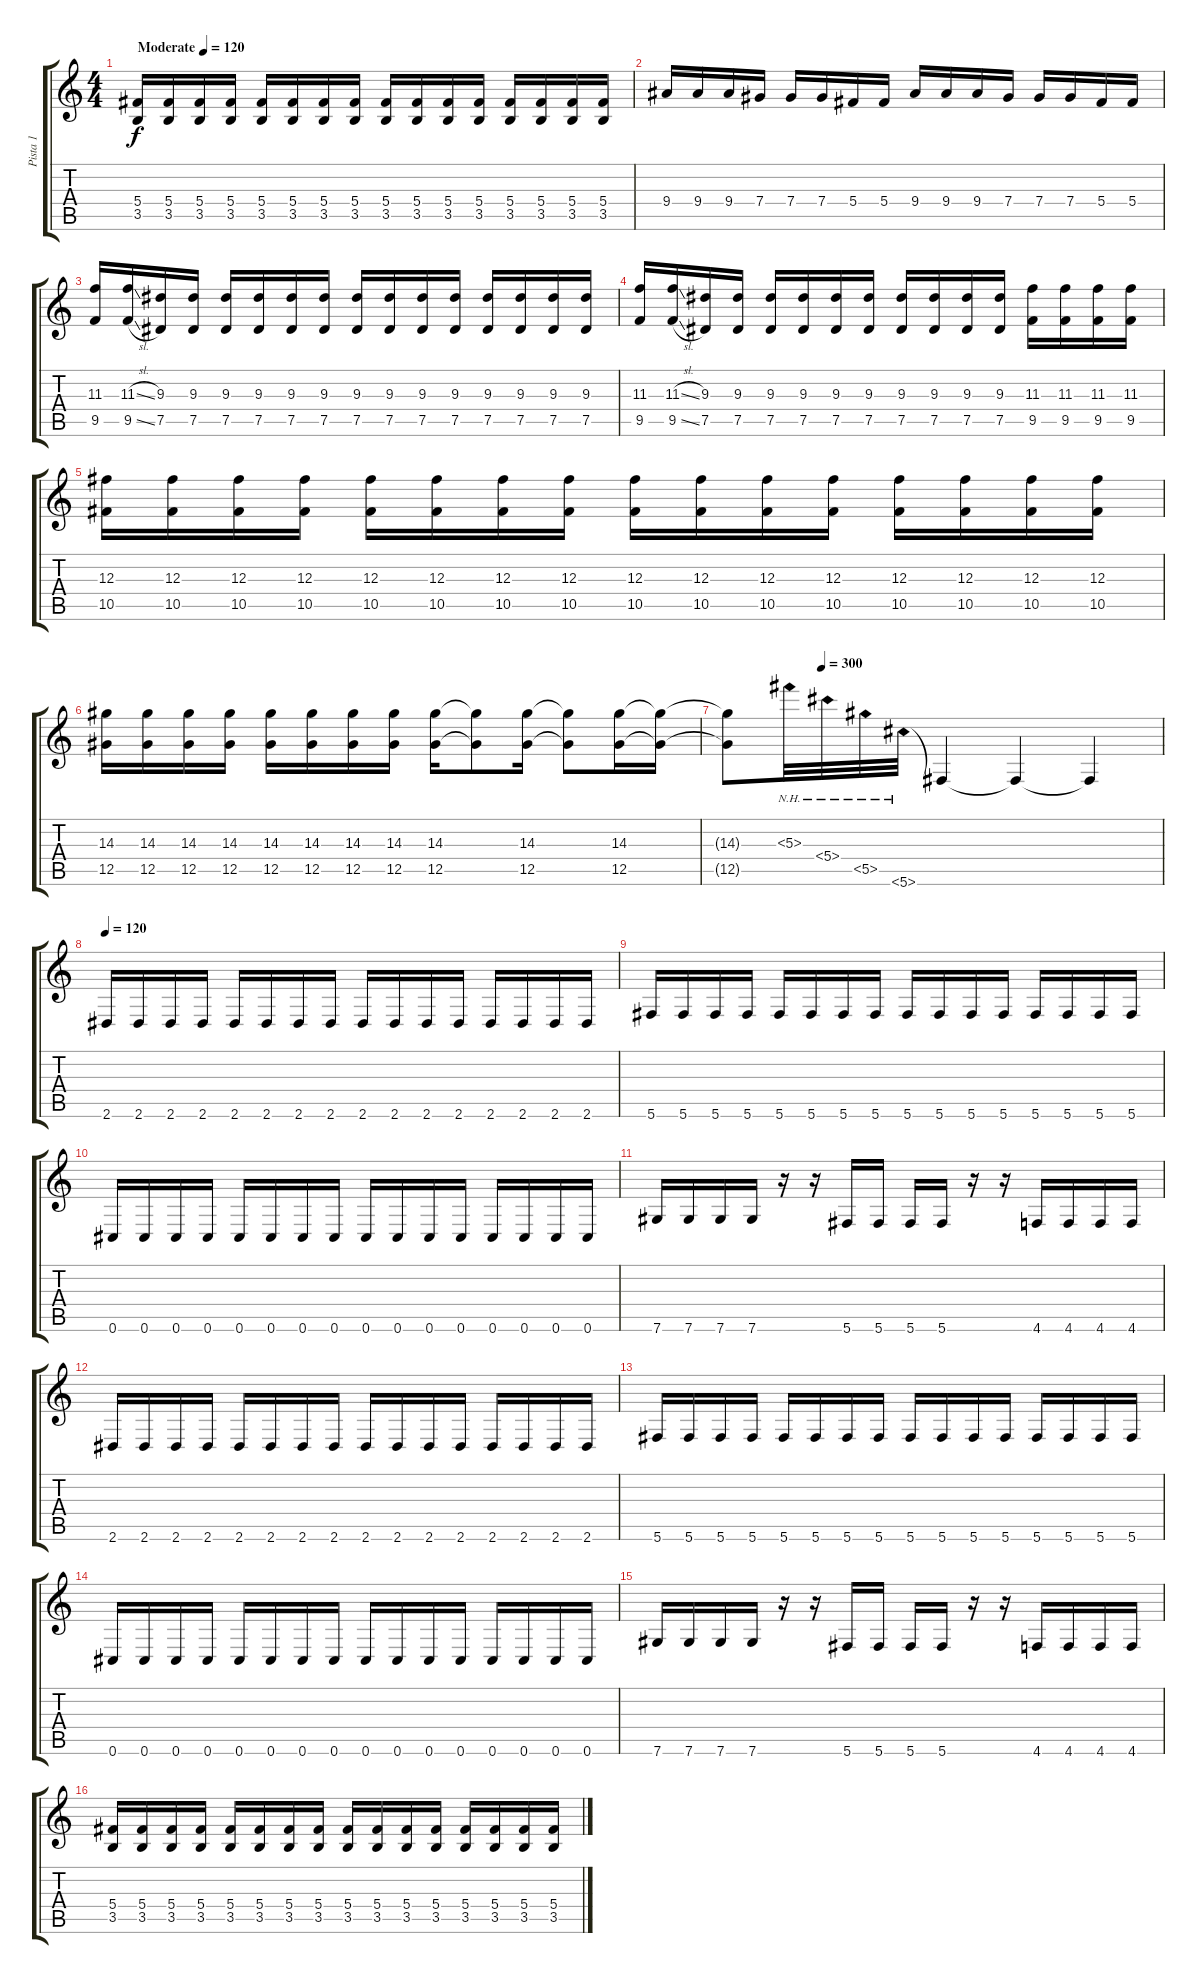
\track ("Pista 1" "Pista 1") {instrument distortionguitar}
\staff {score tabs}
\tuning (Eb4 Bb3 Gb3 Db3 Ab2 Db2) {hide}
\ts (4 4)
\tempo (120 "Moderate")
\clef g2
\ks c
(5.4 3.5).16{dy f instrument distortionguitar} (5.4 3.5).16 (5.4 3.5).16 (5.4 3.5).16 (5.4 3.5).16 (5.4 3.5).16 (5.4 3.5).16 (5.4 3.5).16 (5.4 3.5).16 (5.4 3.5).16 (5.4 3.5).16 (5.4 3.5).16 (5.4 3.5).16 (5.4 3.5).16 (5.4 3.5).16 (5.4 3.5).16 |
9.4.16 9.4.16 9.4.16 7.4.16 7.4.16 7.4.16 5.4.16 5.4.16 9.4.16 9.4.16 9.4.16 7.4.16 7.4.16 7.4.16 5.4.16 5.4.16 |
(11.3 9.5).16 (11.3{sl} 9.5{sl}).16 (9.3 7.5).16 (9.3 7.5).16 (9.3 7.5).16 (9.3 7.5).16 (9.3 7.5).16 (9.3 7.5).16 (9.3 7.5).16 (9.3 7.5).16 (9.3 7.5).16 (9.3 7.5).16 (9.3 7.5).16 (9.3 7.5).16 (9.3 7.5).16 (9.3 7.5).16 |
(11.3 9.5).16 (11.3{sl} 9.5{sl}).16 (9.3 7.5).16 (9.3 7.5).16 (9.3 7.5).16 (9.3 7.5).16 (9.3 7.5).16 (9.3 7.5).16 (9.3 7.5).16 (9.3 7.5).16 (9.3 7.5).16 (9.3 7.5).16 (11.3 9.5).16 (11.3 9.5).16 (11.3 9.5).16 (11.3 9.5).16 |
(12.3 10.5).16 (12.3 10.5).16 (12.3 10.5).16 (12.3 10.5).16 (12.3 10.5).16 (12.3 10.5).16 (12.3 10.5).16 (12.3 10.5).16 (12.3 10.5).16 (12.3 10.5).16 (12.3 10.5).16 (12.3 10.5).16 (12.3 10.5).16 (12.3 10.5).16 (12.3 10.5).16 (12.3 10.5).16 |
(14.3 12.5).16 (14.3 12.5).16 (14.3 12.5).16 (14.3 12.5).16 (14.3 12.5).16 (14.3 12.5).16 (14.3 12.5).16 (14.3 12.5).16 (14.3 12.5).16 (14.3{t} 12.5{t}).8 (14.3 12.5).16 (14.3{t} 12.5{t}).8 (14.3 12.5).16 (14.3{t} 12.5{t}).16 |
\tempo (300 0.21875)
(14.3{t} 12.5{t}).8 5.3{nh}.32 5.4{nh}.32 5.5{nh}.32 5.6{nh}.32 5.6{t}.4 5.6{t}.4 5.6{t}.4 |
\tempo 120
2.6.16 2.6.16 2.6.16 2.6.16 2.6.16 2.6.16 2.6.16 2.6.16 2.6.16 2.6.16 2.6.16 2.6.16 2.6.16 2.6.16 2.6.16 2.6.16 |
5.6.16 5.6.16 5.6.16 5.6.16 5.6.16 5.6.16 5.6.16 5.6.16 5.6.16 5.6.16 5.6.16 5.6.16 5.6.16 5.6.16 5.6.16 5.6.16 |
0.6.16 0.6.16 0.6.16 0.6.16 0.6.16 0.6.16 0.6.16 0.6.16 0.6.16 0.6.16 0.6.16 0.6.16 0.6.16 0.6.16 0.6.16 0.6.16 |
7.6.16 7.6.16 7.6.16 7.6.16 r.16 r.16 5.6.16 5.6.16 5.6.16 5.6.16 r.16 r.16 4.6.16 4.6.16 4.6.16 4.6.16 |
2.6.16 2.6.16 2.6.16 2.6.16 2.6.16 2.6.16 2.6.16 2.6.16 2.6.16 2.6.16 2.6.16 2.6.16 2.6.16 2.6.16 2.6.16 2.6.16 |
5.6.16 5.6.16 5.6.16 5.6.16 5.6.16 5.6.16 5.6.16 5.6.16 5.6.16 5.6.16 5.6.16 5.6.16 5.6.16 5.6.16 5.6.16 5.6.16 |
0.6.16 0.6.16 0.6.16 0.6.16 0.6.16 0.6.16 0.6.16 0.6.16 0.6.16 0.6.16 0.6.16 0.6.16 0.6.16 0.6.16 0.6.16 0.6.16 |
7.6.16 7.6.16 7.6.16 7.6.16 r.16 r.16 5.6.16 5.6.16 5.6.16 5.6.16 r.16 r.16 4.6.16 4.6.16 4.6.16 4.6.16 |
(5.4 3.5).16 (5.4 3.5).16 (5.4 3.5).16 (5.4 3.5).16 (5.4 3.5).16 (5.4 3.5).16 (5.4 3.5).16 (5.4 3.5).16 (5.4 3.5).16 (5.4 3.5).16 (5.4 3.5).16 (5.4 3.5).16 (5.4 3.5).16 (5.4 3.5).16 (5.4 3.5).16 (5.4 3.5).16
